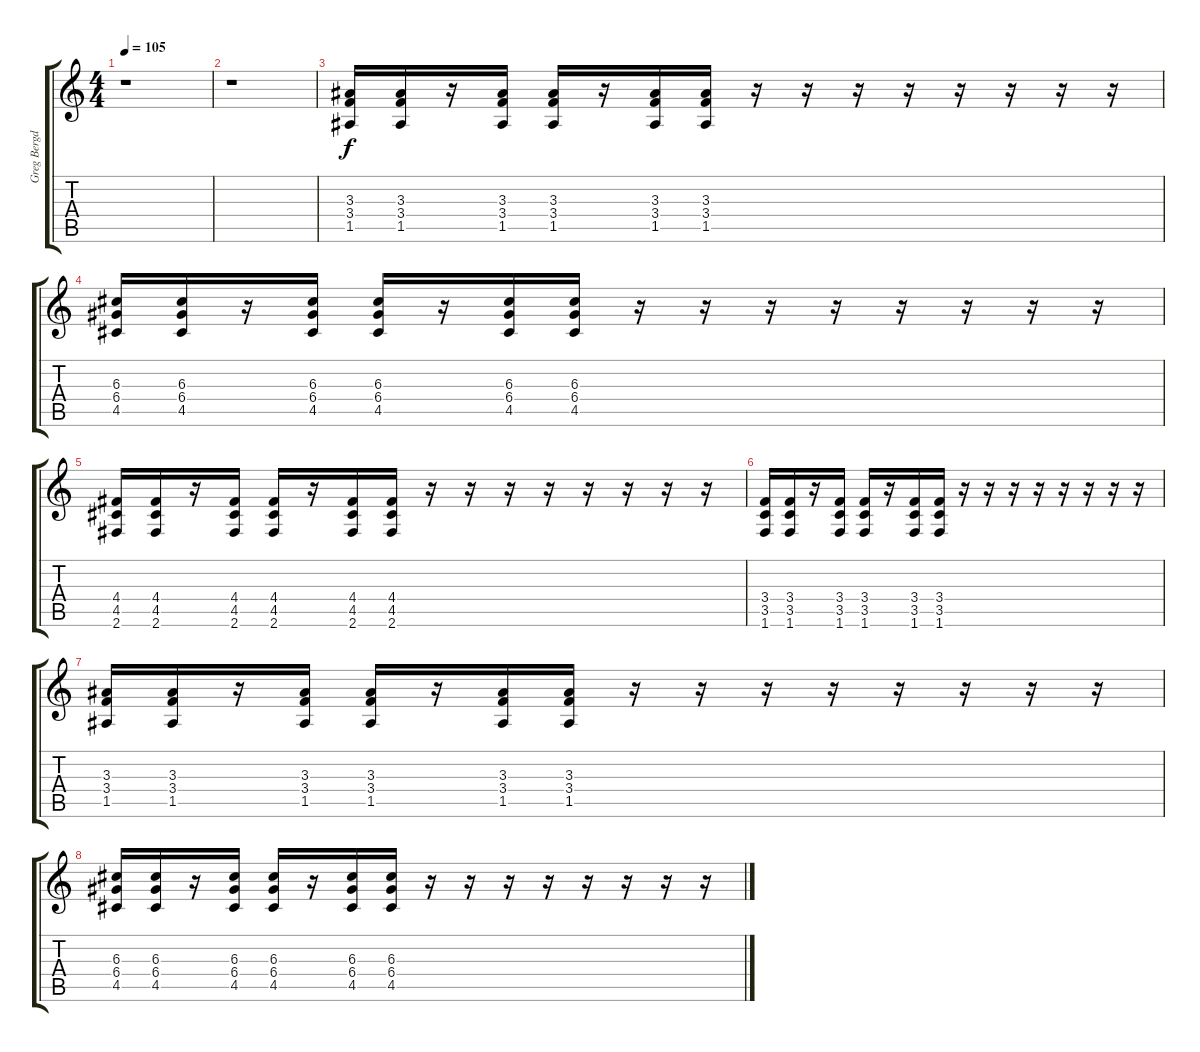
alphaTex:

\track ("Greg Bergdorf" "Greg Bergd") {instrument distortionguitar}
\staff {score tabs}
\tuning (E4 B3 G3 D3 A2 E2) {hide}
\ts (4 4)
\tempo 105
\clef g2
\ks c
r.1{dy f} |
r.1{instrument distortionguitar} |
(3.3 3.4 1.5).16 (3.3 3.4 1.5).16 r.16 (3.3 3.4 1.5).16 (3.3 3.4 1.5).16 r.16 (3.3 3.4 1.5).16 (3.3 3.4 1.5).16 r.16 r.16 r.16 r.16 r.16 r.16 r.16 r.16 |
(6.3 6.4 4.5).16 (6.3 6.4 4.5).16 r.16 (6.3 6.4 4.5).16 (6.3 6.4 4.5).16 r.16 (6.3 6.4 4.5).16 (6.3 6.4 4.5).16 r.16 r.16 r.16 r.16 r.16 r.16 r.16 r.16 |
(4.4 4.5 2.6).16 (4.4 4.5 2.6).16 r.16 (4.4 4.5 2.6).16 (4.4 4.5 2.6).16 r.16 (4.4 4.5 2.6).16 (4.4 4.5 2.6).16 r.16 r.16 r.16 r.16 r.16 r.16 r.16 r.16 |
(3.4 3.5 1.6).16 (3.4 3.5 1.6).16 r.16 (3.4 3.5 1.6).16 (3.4 3.5 1.6).16 r.16 (3.4 3.5 1.6).16 (3.4 3.5 1.6).16 r.16 r.16 r.16 r.16 r.16 r.16 r.16 r.16 |
(3.3 3.4 1.5).16 (3.3 3.4 1.5).16 r.16 (3.3 3.4 1.5).16 (3.3 3.4 1.5).16 r.16 (3.3 3.4 1.5).16 (3.3 3.4 1.5).16 r.16 r.16 r.16 r.16 r.16 r.16 r.16 r.16 |
(6.3 6.4 4.5).16 (6.3 6.4 4.5).16 r.16 (6.3 6.4 4.5).16 (6.3 6.4 4.5).16 r.16 (6.3 6.4 4.5).16 (6.3 6.4 4.5).16 r.16 r.16 r.16 r.16 r.16 r.16 r.16 r.16
